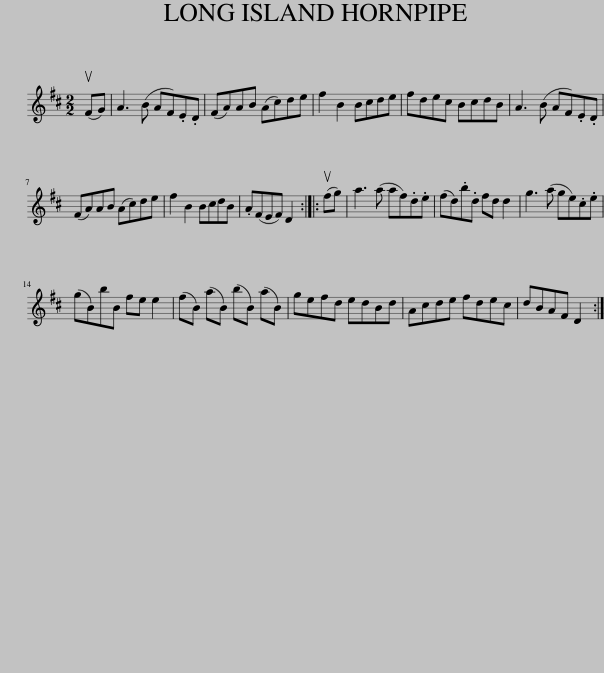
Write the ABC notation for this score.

X:1
L:1/8
M:2/2
I:linebreak $
K:D
V:1 treble
V:1
 (uFG) | A3 (B AF).E.D | (FA)AB (Ac)de | f2 B2 Bcde | fdec BcdB | %5
 A3 (B AF).E.D |$ (FA)AB (Ac)de | f2 B2 BcdB | .A(FEF) D2 :: (ufg) | %10
 a3 (a af).d.e | (fd).b.d fd d2 | g3 (a ge).c.e |$ (gB)bB fe e2 | (fB) (aB) (bB) (aB) | %15
 gefd edBd | Acde fdec | dBAF D2 :| %18
